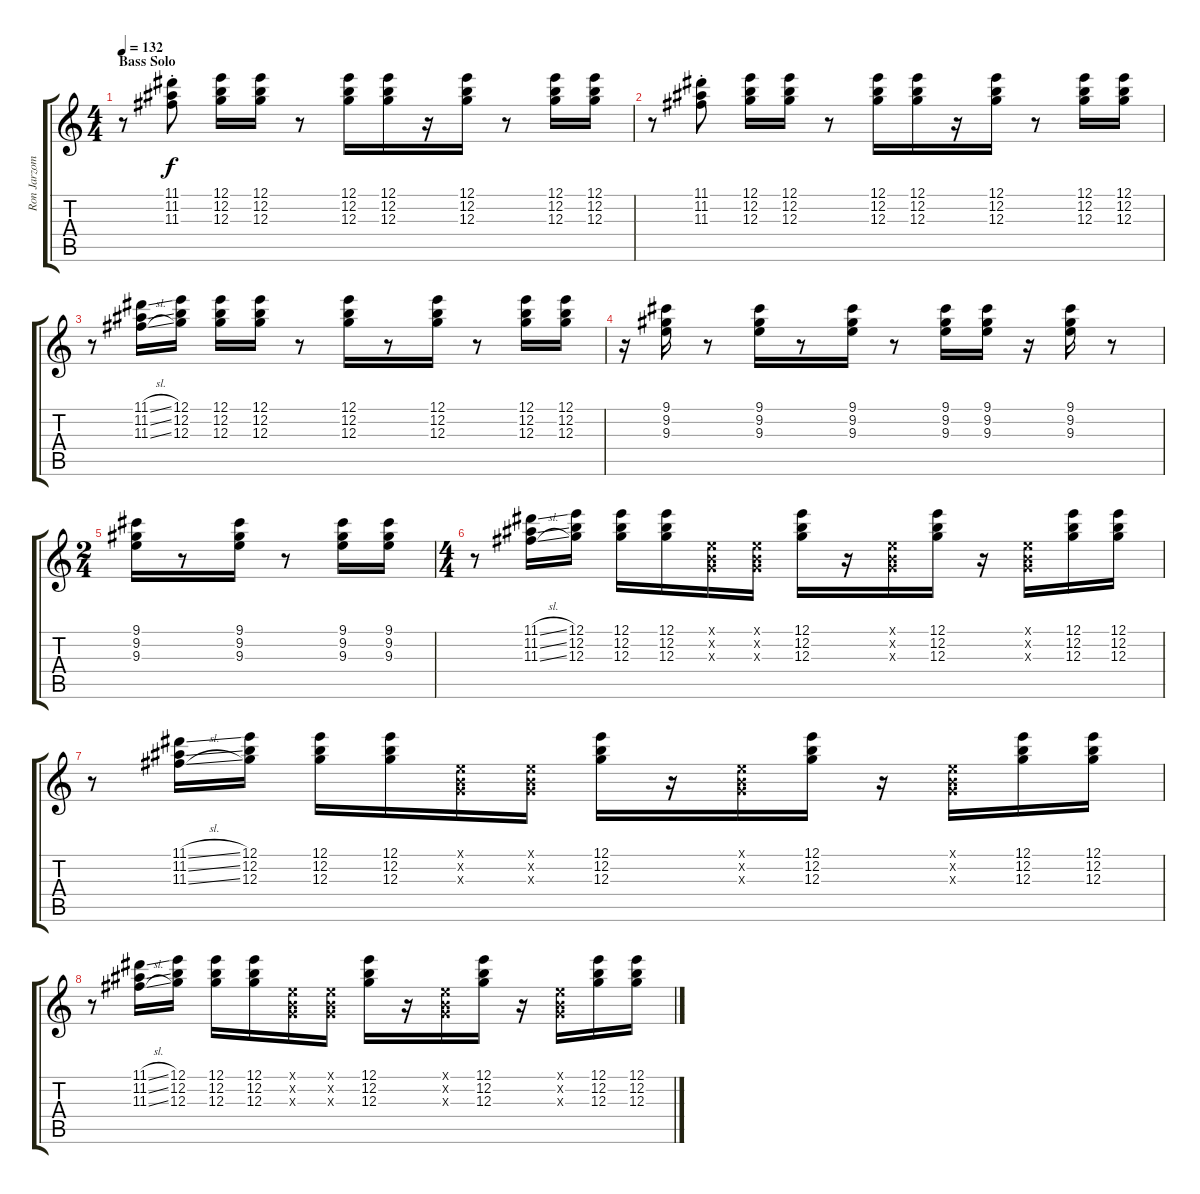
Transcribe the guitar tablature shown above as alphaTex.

\track ("Ron Jarzombek" "Ron Jarzom") {instrument distortionguitar}
\staff {score tabs}
\tuning (E4 B3 G3 D3 A2 E2) {hide}
\ts (4 4)
\section ("" "Bass Solo")
\tempo 132
\clef g2
\ks c
r.8{dy mf volume 10 balance 16 instrument distortionguitar} (11.1{st} 11.2{st} 11.3{st}).8{dy f} (12.1 12.2 12.3).16 (12.1 12.2 12.3).16 r.8 (12.1 12.2 12.3).16 (12.1 12.2 12.3).16 r.16 (12.1 12.2 12.3).16 r.8 (12.1 12.2 12.3).16 (12.1 12.2 12.3).16 |
r.8 (11.1{st} 11.2{st} 11.3{st}).8 (12.1 12.2 12.3).16 (12.1 12.2 12.3).16 r.8 (12.1 12.2 12.3).16 (12.1 12.2 12.3).16 r.16 (12.1 12.2 12.3).16 r.8 (12.1 12.2 12.3).16 (12.1 12.2 12.3).16 |
r.8 (11.1{sl} 11.2{sl} 11.3{sl}).16 (12.1 12.2 12.3).16 (12.1 12.2 12.3).16 (12.1 12.2 12.3).16 r.8 (12.1 12.2 12.3).16 r.8 (12.1 12.2 12.3).16 r.8 (12.1 12.2 12.3).16 (12.1 12.2 12.3).16 |
r.16 (9.1 9.2 9.3).16 r.8 (9.1 9.2 9.3).16 r.8 (9.1 9.2 9.3).16 r.8 (9.1 9.2 9.3).16 (9.1 9.2 9.3).16 r.16 (9.1 9.2 9.3).16 r.8 |
\ts (2 4)
(9.1 9.2 9.3).16 r.8 (9.1 9.2 9.3).16 r.8 (9.1 9.2 9.3).16 (9.1 9.2 9.3).16 |
\ts (4 4)
r.8 (11.1{sl} 11.2{sl} 11.3{sl}).16 (12.1 12.2 12.3).16 (12.1 12.2 12.3).16 (12.1 12.2 12.3).16 (0.1{x} 0.2{x} 0.3{x}).16 (0.1{x} 0.2{x} 0.3{x}).16 (12.1 12.2 12.3).16 r.16 (0.1{x} 0.2{x} 0.3{x}).16 (12.1 12.2 12.3).16 r.16 (0.1{x} 0.2{x} 0.3{x}).16 (12.1 12.2 12.3).16 (12.1 12.2 12.3).16 |
r.8 (11.1{sl} 11.2{sl} 11.3{sl}).16 (12.1 12.2 12.3).16 (12.1 12.2 12.3).16 (12.1 12.2 12.3).16 (0.1{x} 0.2{x} 0.3{x}).16 (0.1{x} 0.2{x} 0.3{x}).16 (12.1 12.2 12.3).16 r.16 (0.1{x} 0.2{x} 0.3{x}).16 (12.1 12.2 12.3).16 r.16 (0.1{x} 0.2{x} 0.3{x}).16 (12.1 12.2 12.3).16 (12.1 12.2 12.3).16 |
r.8 (11.1{sl} 11.2{sl} 11.3{sl}).16 (12.1 12.2 12.3).16 (12.1 12.2 12.3).16 (12.1 12.2 12.3).16 (0.1{x} 0.2{x} 0.3{x}).16 (0.1{x} 0.2{x} 0.3{x}).16 (12.1 12.2 12.3).16 r.16 (0.1{x} 0.2{x} 0.3{x}).16 (12.1 12.2 12.3).16 r.16 (0.1{x} 0.2{x} 0.3{x}).16 (12.1 12.2 12.3).16 (12.1 12.2 12.3).16
